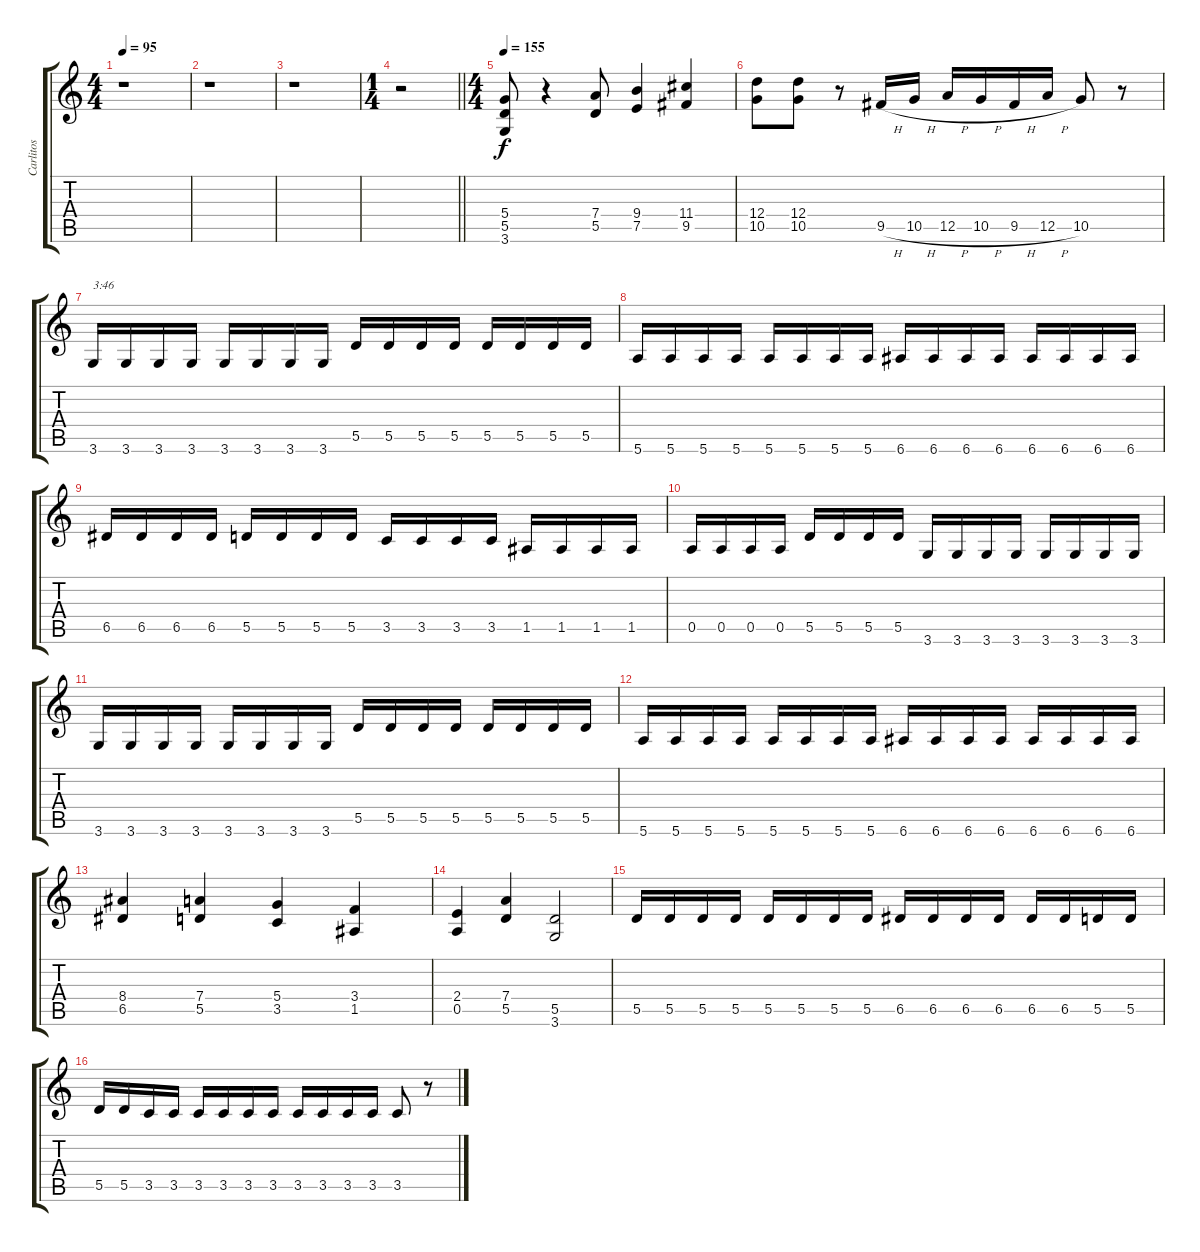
\track ("Carlitos" "Carlitos") {instrument distortionguitar}
\staff {score tabs}
\tuning (E4 B3 G3 D3 A2 E2) {hide}
\ts (4 4)
\tempo 95
\clef g2
\ks c
r.1{dy f} |
r.1 |
r.1 |
\ts (1 4)
\barLineRight lightlight
r.2 |
\ts (4 4)
\tempo 155
(5.4 5.5 3.6).8 r.4 (7.4 5.5).8 (9.4 7.5).4 (11.4 9.5).4 |
(12.4 10.5).8 (12.4 10.5).8 r.8 9.5{h}.16 10.5{h}.16 12.5{h}.16 10.5{h}.16 9.5{h}.16 12.5{h}.16 10.5.8 r.8 |
3.6.16{txt "3:46"} 3.6.16 3.6.16 3.6.16 3.6.16 3.6.16 3.6.16 3.6.16 5.5.16 5.5.16 5.5.16 5.5.16 5.5.16 5.5.16 5.5.16 5.5.16 |
5.6.16 5.6.16 5.6.16 5.6.16 5.6.16 5.6.16 5.6.16 5.6.16 6.6.16 6.6.16 6.6.16 6.6.16 6.6.16 6.6.16 6.6.16 6.6.16 |
6.5.16 6.5.16 6.5.16 6.5.16 5.5.16 5.5.16 5.5.16 5.5.16 3.5.16 3.5.16 3.5.16 3.5.16 1.5.16 1.5.16 1.5.16 1.5.16 |
0.5.16 0.5.16 0.5.16 0.5.16 5.5.16 5.5.16 5.5.16 5.5.16 3.6.16 3.6.16 3.6.16 3.6.16 3.6.16 3.6.16 3.6.16 3.6.16 |
3.6.16 3.6.16 3.6.16 3.6.16 3.6.16 3.6.16 3.6.16 3.6.16 5.5.16 5.5.16 5.5.16 5.5.16 5.5.16 5.5.16 5.5.16 5.5.16 |
5.6.16 5.6.16 5.6.16 5.6.16 5.6.16 5.6.16 5.6.16 5.6.16 6.6.16 6.6.16 6.6.16 6.6.16 6.6.16 6.6.16 6.6.16 6.6.16 |
(8.4 6.5).4 (7.4 5.5).4 (5.4 3.5).4 (3.4 1.5).4 |
(2.4 0.5).4 (7.4 5.5).4 (5.5 3.6).2 |
5.5.16 5.5.16 5.5.16 5.5.16 5.5.16 5.5.16 5.5.16 5.5.16 6.5.16 6.5.16 6.5.16 6.5.16 6.5.16 6.5.16 5.5.16 5.5.16 |
5.5.16 5.5.16 3.5.16 3.5.16 3.5.16 3.5.16 3.5.16 3.5.16 3.5.16 3.5.16 3.5.16 3.5.16 3.5.8 r.8
